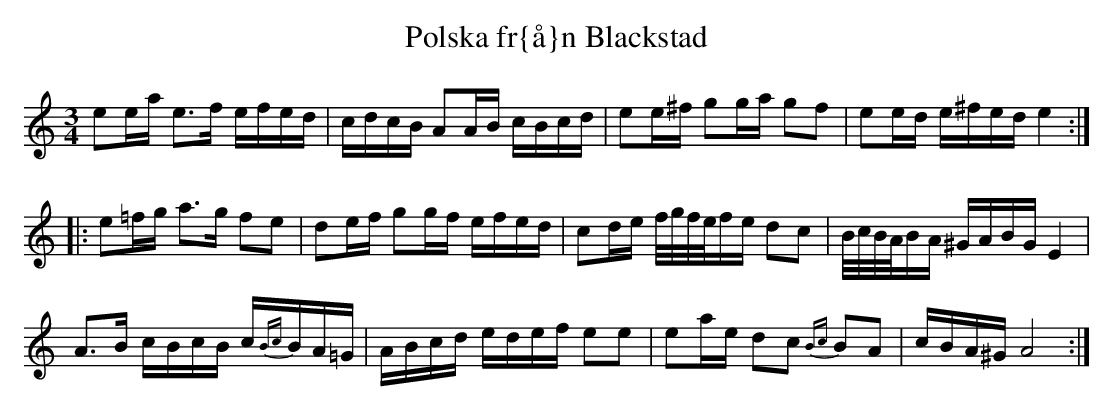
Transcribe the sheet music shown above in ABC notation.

X:1
T:Polska fr{\aa}n Blackstad
M:3/4
L:1/16
K:Am
e2ea e3f efed|cdcB A2AB cBcd|e2e^f g2ga g2f2|e2ed e^fed e4:|
|:e2=fg a3g f2e2|d2ef g2gf efed|c2de f/g/f/e/fe d2c2|B/c/B/A/BA ^GABG E4|
A3B cBcB c{Bc}BA=G|ABcd edef e2e2|e2ae d2c2 {Bc}B2A2|cBA^G A8:|
